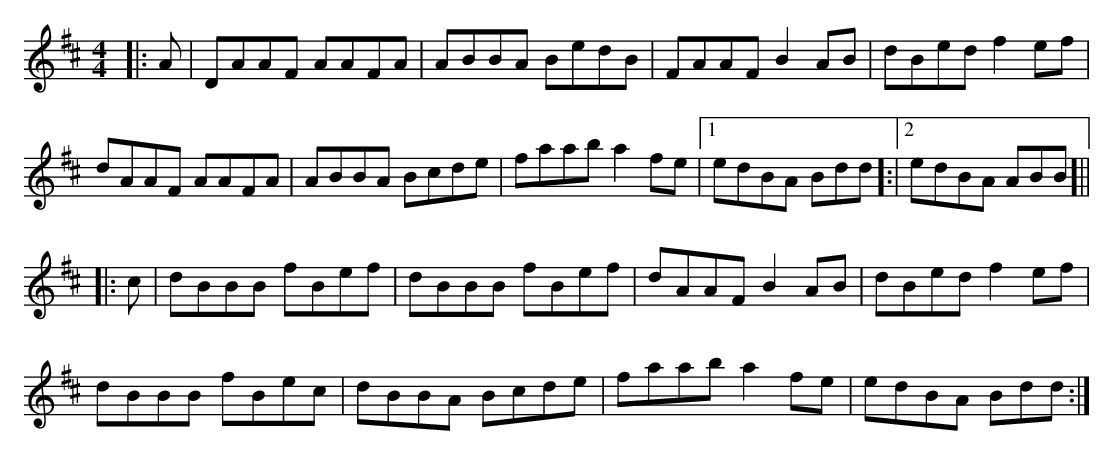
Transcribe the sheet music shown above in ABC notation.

X:1
M:4/4
K:D
|:A|DAAF AAFA|ABBA BedB|FAAF B2AB|dBed f2 ef|
dAAF AAFA|ABBA Bcde|faab a2 fe|1 edBA Bdd]:|2 edBA ABB]||
|:c|dBBB fBef|dBBB fBef|dAAF B2AB|dBed f2ef|
dBBB fBec|dBBA Bcde|faab a2 fe|edBA Bdd:|
